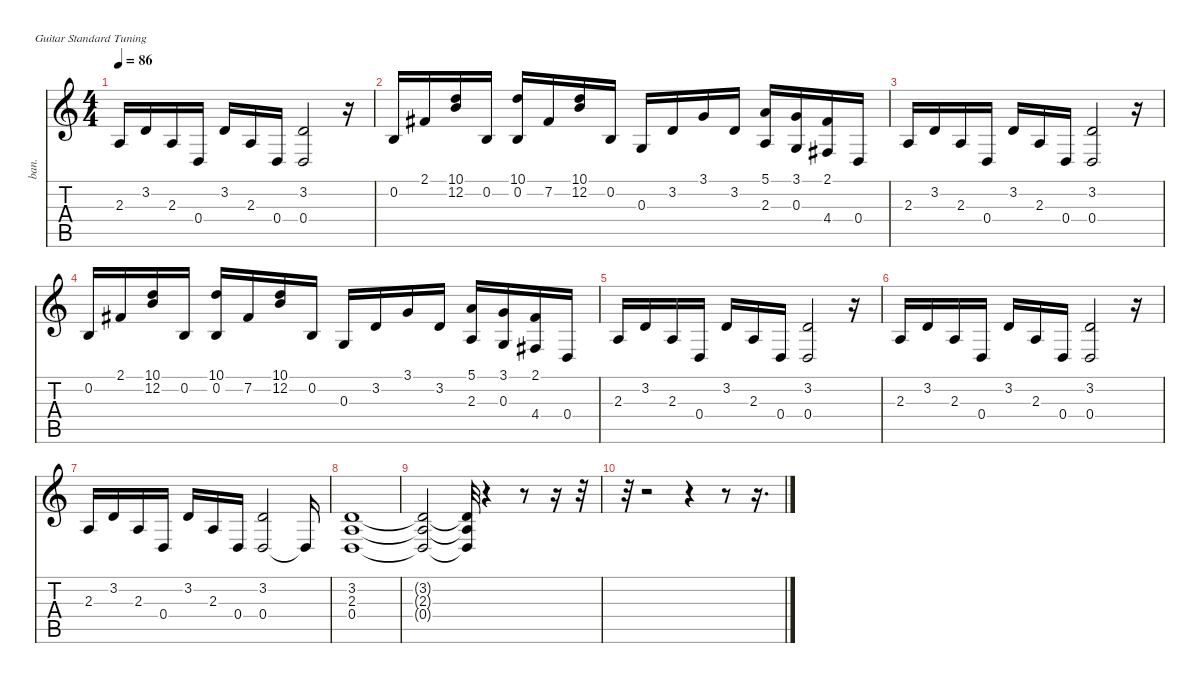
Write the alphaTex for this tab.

\defaultSystemsLayout 4
\hideDynamics
\bracketExtendMode nobrackets
\otherSystemsTrackNameOrientation horizontal
\track ("Joe Satriani" "ban.") {instrument banjo}
\staff {score tabs}
\tuning (E4 B3 G3 D3 A2 E2)
\ts (4 4)
\tempo 86
\clef g2
\ks c
2.3.16{dy ff beam Up} 3.2.16{beam Up} 2.3.16{beam Up} 0.4.16{dy mf beam Up} 3.2.16{dy ff beam Up} 2.3.16{beam Up} 0.4.16{dy f beam Up} (3.2 0.4).2{beam Up} r.16{beam Up} |
0.2.16{beam Up} 2.1{acc #}.16{beam Up} (10.1 12.2).16{dy ff beam Up} 0.2.16{dy f beam Up} (10.1 0.2).16{dy ff beam Up} 7.2{acc #}.16{dy f beam Up} (10.1 12.2).16{dy ff beam Up} 0.2.16{dy f beam Up} 0.3.16{beam Up} 3.2.16{beam Up} 3.1.16{dy ff beam Up} 3.2.16{beam Up} (5.1 2.3).16{dy f beam Up} (3.1 0.3).16{dy ff beam Up} (2.1{acc #} 4.4{acc #}).16{beam Up} 0.4.16{dy f beam Up} |
2.3.16{dy ff beam Up} 3.2.16{beam Up} 2.3.16{beam Up} 0.4.16{dy mf beam Up} 3.2.16{dy ff beam Up} 2.3.16{beam Up} 0.4.16{dy f beam Up} (3.2 0.4).2{beam Up} r.16{beam Up} |
0.2.16{beam Up} 2.1{acc #}.16{beam Up} (10.1 12.2).16{dy ff beam Up} 0.2.16{dy f beam Up} (10.1 0.2).16{dy ff beam Up} 7.2{acc #}.16{dy f beam Up} (10.1 12.2).16{dy ff beam Up} 0.2.16{dy f beam Up} 0.3.16{beam Up} 3.2.16{beam Up} 3.1.16{dy ff beam Up} 3.2.16{beam Up} (5.1 2.3).16{dy f beam Up} (3.1 0.3).16{dy ff beam Up} (2.1{acc #} 4.4{acc #}).16{beam Up} 0.4.16{dy f beam Up} |
2.3.16{dy ff beam Up} 3.2.16{beam Up} 2.3.16{beam Up} 0.4.16{dy mf beam Up} 3.2.16{dy ff beam Up} 2.3.16{beam Up} 0.4.16{dy f beam Up} (3.2 0.4).2{beam Up} r.16{beam Up} |
2.3.16{dy ff beam Up} 3.2.16{beam Up} 2.3.16{beam Up} 0.4.16{dy mf beam Up} 3.2.16{dy ff beam Up} 2.3.16{beam Up} 0.4.16{dy f beam Up} (3.2 0.4).2{beam Up} r.16{beam Up} |
2.3.16{dy ff beam Up} 3.2.16{beam Up} 2.3.16{beam Up} 0.4.16{dy mf beam Up} 3.2.16{dy ff beam Up} 2.3.16{beam Up} 0.4.16{dy f beam Up} (3.2 0.4).2{beam Up} 0.4{t}.16{beam Up} |
(3.2 2.3 0.4).1{dy mf beam Up} |
(3.2{t} 2.3{t} 0.4{t}).2{dy f beam Up} (3.2{t} 2.3{t} 0.4{t}).32{beam Up} r.4{beam Up} r.8{beam Up} r.16{beam Up} r.32{beam Up} |
r.32{beam Down} r.2{beam Down} r.4{beam Down} r.8{beam Down} r.16{d beam Down}
